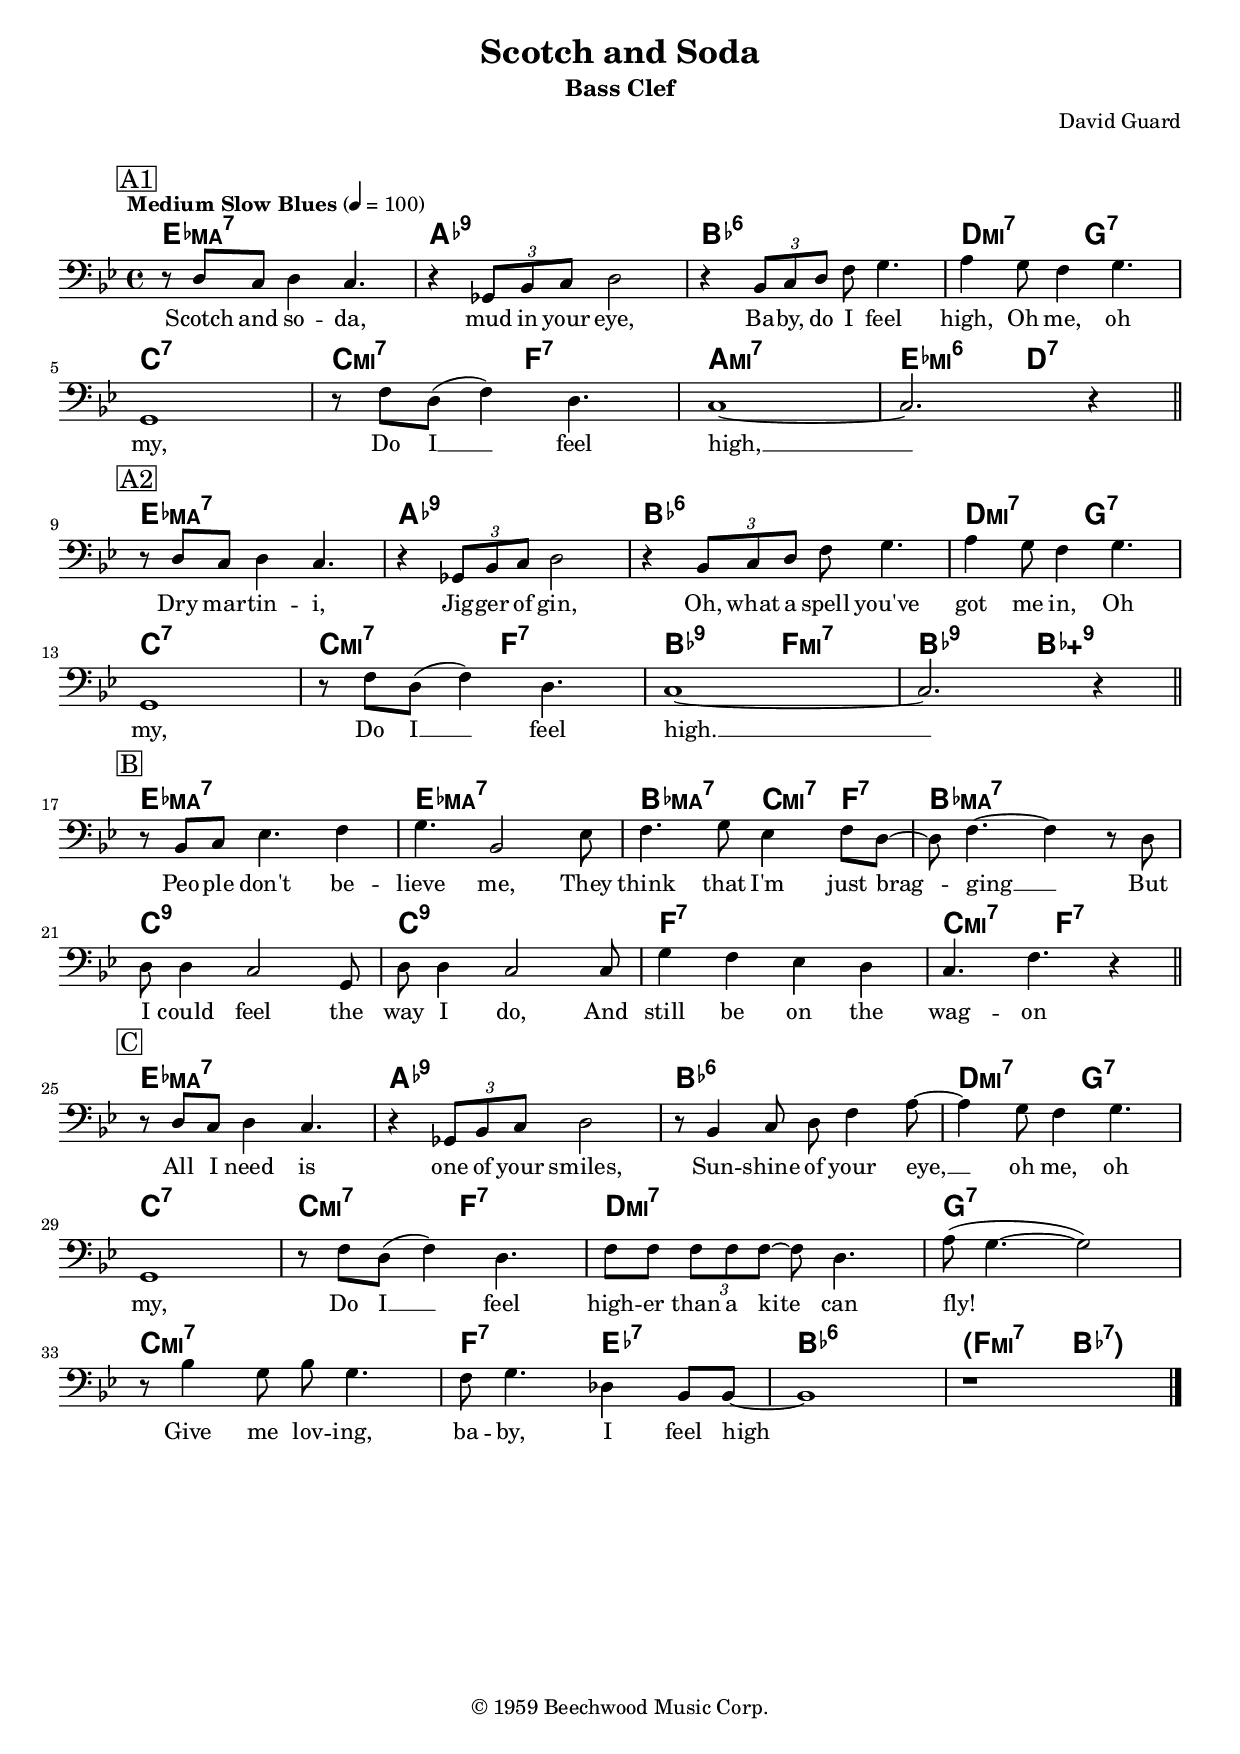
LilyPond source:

\version "2.24.0"

\include "english.ly"

instrument = "Bass Clef"
whatKey = bf,,
whatClef = "bass"

%% -*- Mode: LilyPond -*-

#(set-global-staff-size 18)

\include "lead-sheets.ily"

refrainLyrics = \lyricmode {
Scotch and so -- da, mud in your eye,
Ba -- by, do I feel high,
Oh me, oh my,
Do I __ feel high, __
Dry mar -- tin -- i,
Jig -- ger of gin,
Oh, what a spell you've got me in,
Oh my,
Do I __ feel high. __
Peo -- ple don't be -- lieve me,
They think that I'm just brag -- ging __
But I could feel the way I do,
And still be on the wag -- on
All I need is one of your smiles,
Sun -- shine of your eye, __ oh me, oh my,
Do I __ feel high -- er than a kite can fly!
Give me lov -- ing, ba -- by, I feel high
}

refrainChords = \chordmode {
  af1:maj7 df1:9 ef1:6 g2:m7 c2:7
  f1:7 f2:m7 bf2:7 d1:m7 af2:m6 g2:7

  af1:maj7 df1:9 ef1:6 g2:m7 c2:7
  f1:7 f2:m7 bf2:7 ef2:9 bf2:m7 ef2:9 ef2:9.5+

  af1:maj7 af1:maj7 ef2:maj7 f4:m7 bf4:7 ef1:maj7
  f1:9 f1:9 bf1:7 f2:m7 bf2:7

  af1:maj7 df1:9 ef1:6 g2:m7 c2:7
  f1:7 f2:m7 bf2:7 g1:m7 c1:7
  f1:m7 bf2:7 af2:7 ef1:6

  \set chordNameFunction = #begin-parenthesis-ignatzek-chord-names
  bf2:m7
  \set chordNameFunction = #end-parenthesis-ignatzek-chord-names
  ef2:7
  \unset chordNameFunction
}

refrainMelody = \relative f' {
  \time 4/4
  \key ef \major
  \clef \whatClef
  \tempo "Medium Slow Blues" 4 = 100

  \mark \markup{ \box "A1" }
  
  r8 g8 f8 g4 f4. | r4 \tuplet 3/2 { cf8 ef8 f8 } g2 | r4 \tuplet 3/2 { ef8 f8 g8 } bf8 c4. | d4 c8 bf4 c4. |
  \break
  c,1 | r8 bf'8 g8( bf4) g4. | f1~ | f2. r4 |

  \bar "||"
  \break

  \mark \markup{ \box "A2" }
  
  r8 g8 f8 g4 f4. | r4 \tuplet 3/2 { cf8 ef8 f8 } g2 | r4 \tuplet 3/2 { ef8 f8 g8 } bf8 c4. | d4 c8 bf4 c4. |
  \break
  c,1 | r8 bf'8 g8( bf4) g4. | f1~ | f2. r4 |

  \bar "||"
  \break

  \mark \markup{ \box "B" }
  
  r8 ef8 f8 af4. bf4 | c4. ef,2 af8 | bf4. c8 af4 bf8 g8~ | g8 bf4.~ bf4 r8 g8 |
  \break
  g8 g4 f2 c8 | g'8 g4 f2 f8 | c'4 bf4 af4 g4 | f4. bf4. r4 |

  \bar "||"
  \break

  \mark \markup{ \box "C" }
  
  r8 g8 f8 g4 f4. | r4 \tuplet 3/2 { cf8 ef8 f8 } g2 | r8 ef4 f8 g8 bf4 d8~ | d4 c8 bf4 c4. |
  \break
  c,1 | r8 bf'8 g8( bf4) g4. | bf8 bf8 \tuplet 3/2 { bf8 bf8 bf8~ } bf8 g4. | d'8( c4.~ c2) |
  \break
  r8 ef4 c8 ef8 c4. | bf8 c4. gf4 ef8 ef8~ | ef1 | r1 |

  \bar "|."


}

\include "paper.ily"

\header {
  title = "Scotch and Soda"
  subtitle = \instrument
  poet = ""
  composer = "David Guard"
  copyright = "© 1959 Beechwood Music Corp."
}

\markup {
  % Leave a gap after the header
  \vspace #1
}

\score {
  <<
    { \context ChordNames 
      {
      \override ChordName.font-size = #+3
      \override ChordName.font-series = #'bold
      \set chordChanges = ##f
     \transpose ef \whatKey {
       \refrainChords
	}
      }
      }
    \new Staff {
      \context Voice = "voiceMelody" { 
	\noDoubleAccidentalMusic \transpose ef \whatKey {
	  \refrainMelody
	  }
	}
    }
    \new Lyrics \lyricsto "voiceMelody"
    {
      \refrainLyrics
    }
  >>
  \layout { }
}

\markup {
  % Leave a gap before the notes
  \vspace #1
}

